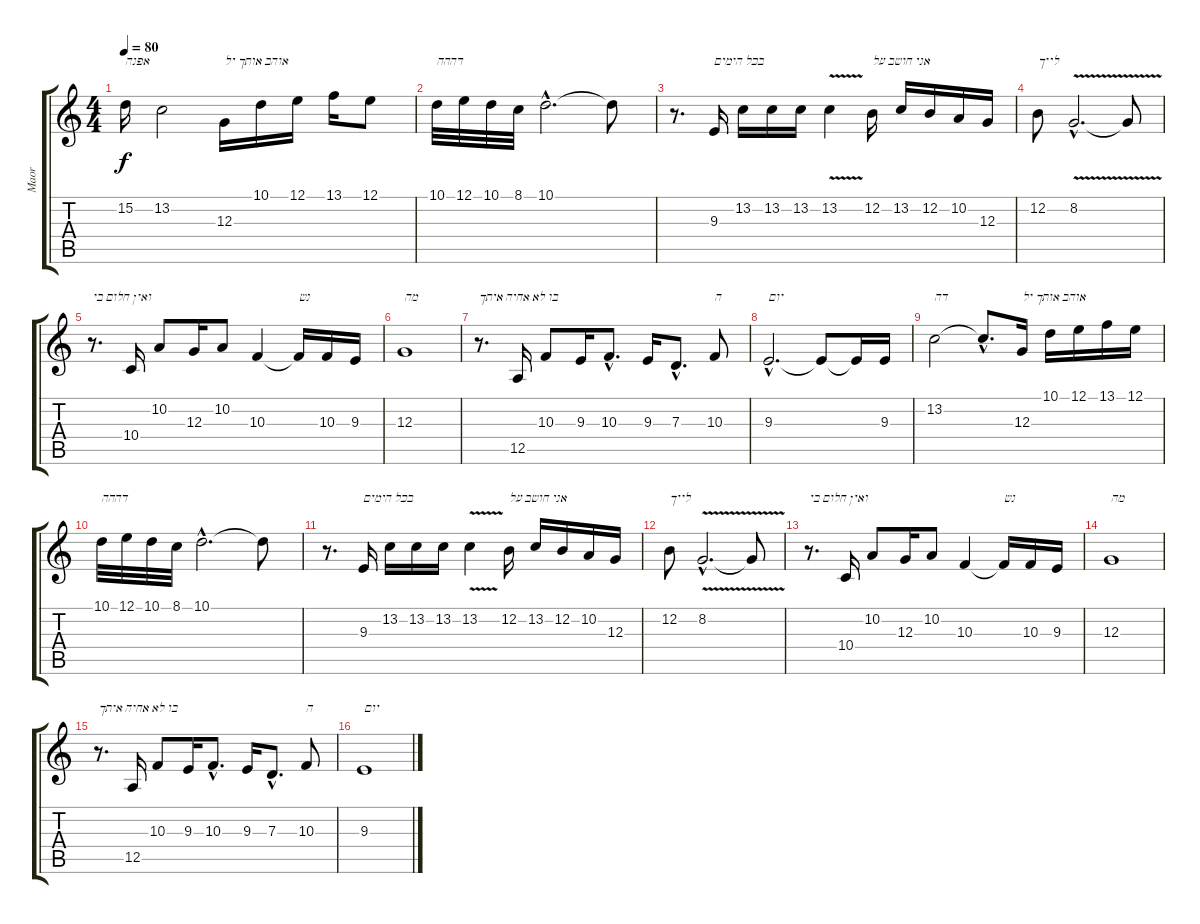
\track ("Maor" "Maor") {instrument voiceoohs}
\staff {score tabs}
\tuning (E4 B3 G3 D3 A2 E2) {hide}
\ts (4 4)
\tempo 80
\clef g2
\ks c
15.2.16{txt "אפנה" dy f} 13.2.2 12.3.16{txt "אוהב אותך יל"} 10.1.16 12.1.16 13.1.16 12.1.8 |
10.1.32{txt "דההה"} 12.1.32 10.1.32 8.1.32 10.1{hac}.2{d} 10.1{t}.8 |
r.8{d} 9.3.16{txt "בכל הימים"} 13.2.16 13.2.16 13.2.16 13.2{v}.4 12.2.16{txt "אני חושב על"} 13.2.16 12.2.16 10.2.16 12.3.16 |
12.2.8{txt "לייך"} 8.2{v hac}.2{d} 8.2{t}.8 |
r.8{d txt "ואין חלום בי"} 10.4.16 10.2.8 12.3.16 10.2.8 10.3.4 10.3{t}.16{txt "נש"} 10.3.16 9.3.16 |
12.3.1{txt "מה"} |
r.8{d txt "בו לא אחיה איתך"} 12.5.16 10.3.8 9.3.16 10.3{hac}.8{d} 9.3.16 7.3{hac}.8{d} 10.3.8{txt "ה"} |
9.3{hac}.2{d txt "יום"} 9.3{t}.8 9.3{t}.16 9.3.16 |
13.2.2{txt "דה"} 13.2{hac t}.8{d} 12.3.16{txt "אוהב אותך יל"} 10.1.16 12.1.16 13.1.16 12.1.16 |
10.1.32{txt "דההה"} 12.1.32 10.1.32 8.1.32 10.1{hac}.2{d} 10.1{t}.8 |
r.8{d} 9.3.16{txt "בכל הימים"} 13.2.16 13.2.16 13.2.16 13.2{v}.4 12.2.16{txt "אני חושב על"} 13.2.16 12.2.16 10.2.16 12.3.16 |
12.2.8{txt "לייך"} 8.2{v hac}.2{d} 8.2{t}.8 |
r.8{d txt "ואין חלום בי"} 10.4.16 10.2.8 12.3.16 10.2.8 10.3.4 10.3{t}.16{txt "נש"} 10.3.16 9.3.16 |
12.3.1{txt "מה"} |
r.8{d txt "בו לא אחיה איתך"} 12.5.16 10.3.8 9.3.16 10.3{hac}.8{d} 9.3.16 7.3{hac}.8{d} 10.3.8{txt "ה"} |
9.3.1{txt "יום"}
